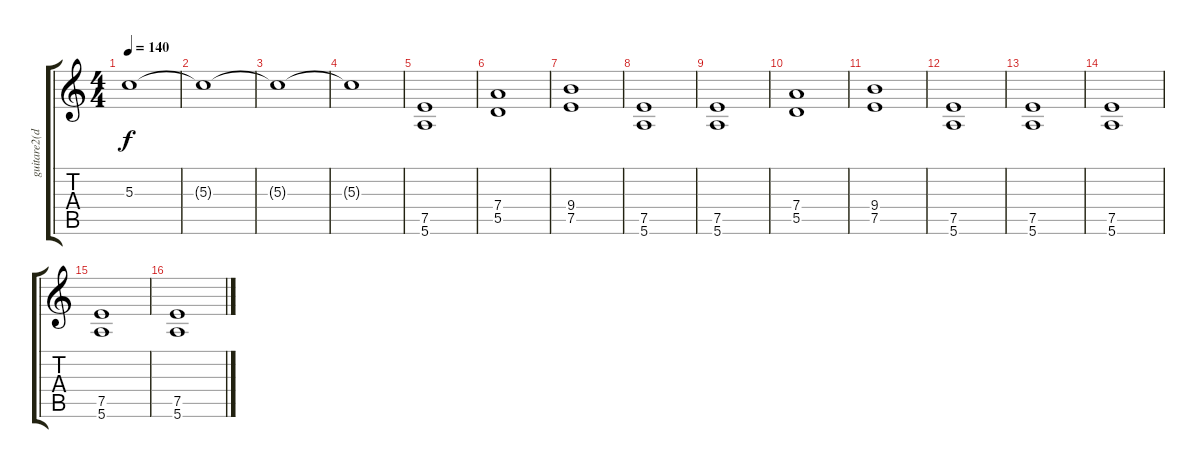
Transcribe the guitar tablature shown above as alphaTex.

\track ("guitare2(dave)" "guitare2(d") {instrument distortionguitar}
\staff {score tabs}
\tuning (E4 B3 G3 D3 A2 E2) {hide}
\ts (4 4)
\tempo 140
\clef g2
\ks c
5.3.1{dy f} |
5.3{t}.1 |
5.3{t}.1 |
5.3{t}.1{volume 4} |
(7.5 5.6).1 |
(7.4 5.5).1 |
(9.4 7.5).1 |
(7.5 5.6).1 |
(7.5 5.6).1 |
(7.4 5.5).1 |
(9.4 7.5).1 |
(7.5 5.6).1 |
(7.5 5.6).1 |
(7.5 5.6).1 |
(7.5 5.6).1 |
(7.5 5.6).1
